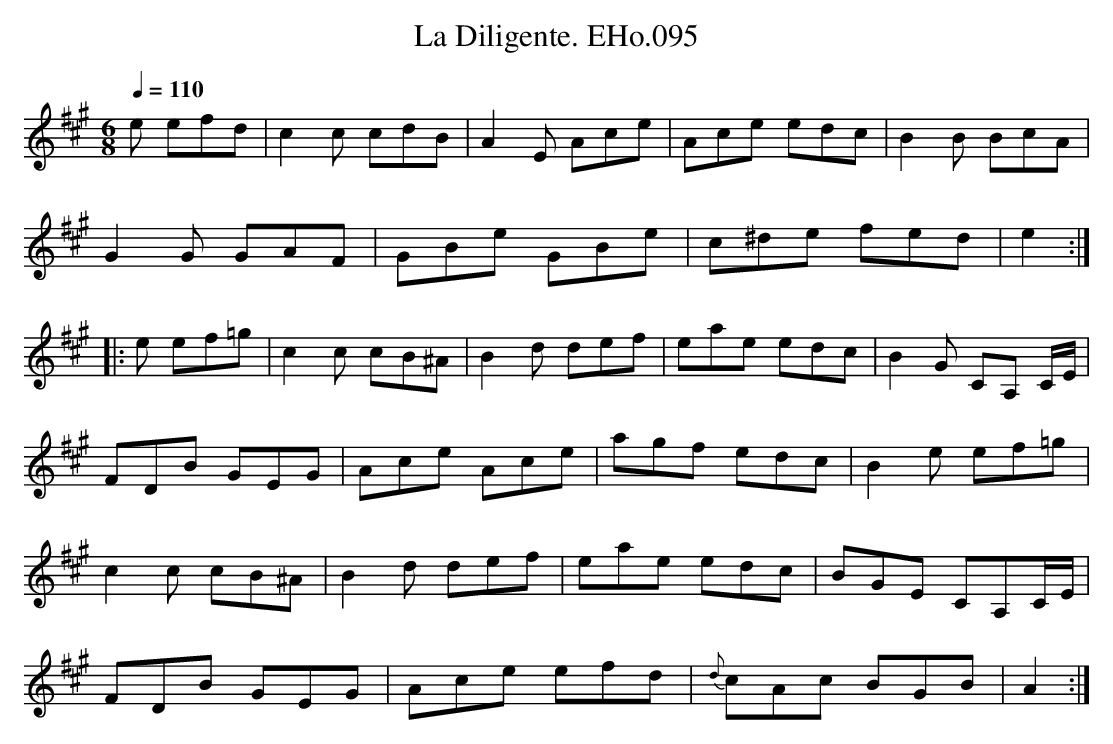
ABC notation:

X:1
T:Diligente. EHo.095, La
M:6/8
L:1/8
Q:1/4=110
K:A
e efd|c2c cdB|A2E Ace| Ace edc|B2B BcA|
G2G GAF|GBe GBe|c^de fed|e2:|
|:e ef=g|c2c cB^A|B2d def|eae edc|B2G CA, C/E/|
FDB GEG|Ace Ace|agf edc|B2 e ef=g|
c2c cB^A|B2d def|eae edc|BGE CA,C/E/|
FDB GEG|Ace efd|{d}cAc BGB|A2:|
